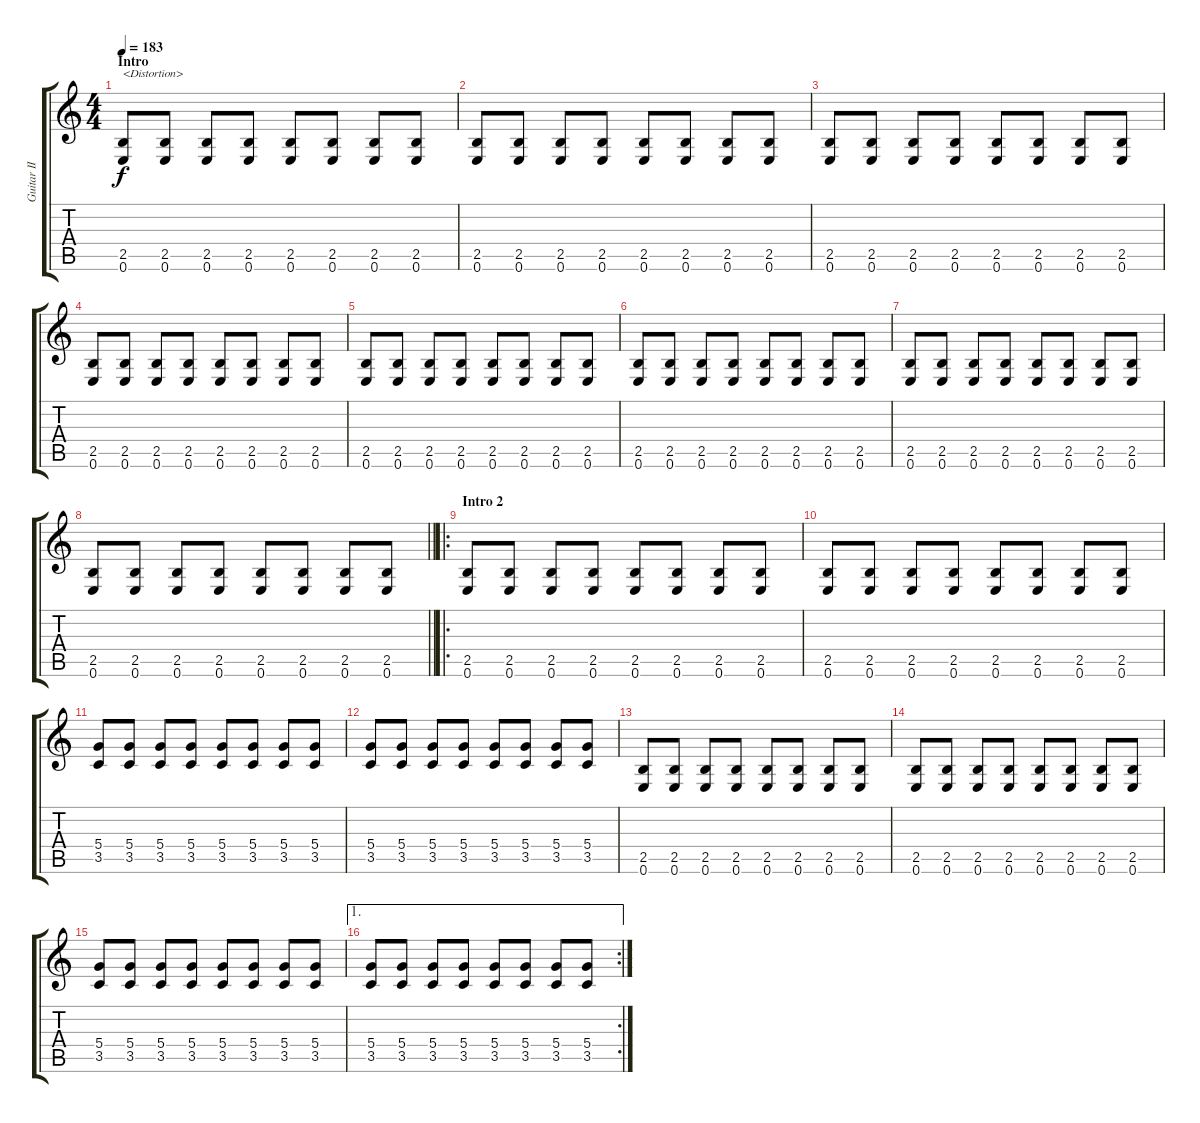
\track ("Guitar II" "Guitar II") {instrument distortionguitar}
\staff {score tabs}
\tuning (E4 B3 G3 D3 A2 E2) {hide}
\ts (4 4)
\section ("" "Intro")
\tempo 183
\clef g2
\ks c
(2.5 0.6).8{txt "<Distortion>" dy f instrument distortionguitar} (2.5 0.6).8 (2.5 0.6).8 (2.5 0.6).8 (2.5 0.6).8 (2.5 0.6).8 (2.5 0.6).8 (2.5 0.6).8 |
(2.5 0.6).8 (2.5 0.6).8 (2.5 0.6).8 (2.5 0.6).8 (2.5 0.6).8 (2.5 0.6).8 (2.5 0.6).8 (2.5 0.6).8 |
(2.5 0.6).8 (2.5 0.6).8 (2.5 0.6).8 (2.5 0.6).8 (2.5 0.6).8 (2.5 0.6).8 (2.5 0.6).8 (2.5 0.6).8 |
(2.5 0.6).8 (2.5 0.6).8 (2.5 0.6).8 (2.5 0.6).8 (2.5 0.6).8 (2.5 0.6).8 (2.5 0.6).8 (2.5 0.6).8 |
(2.5 0.6).8 (2.5 0.6).8 (2.5 0.6).8 (2.5 0.6).8 (2.5 0.6).8 (2.5 0.6).8 (2.5 0.6).8 (2.5 0.6).8 |
(2.5 0.6).8 (2.5 0.6).8 (2.5 0.6).8 (2.5 0.6).8 (2.5 0.6).8 (2.5 0.6).8 (2.5 0.6).8 (2.5 0.6).8 |
(2.5 0.6).8 (2.5 0.6).8 (2.5 0.6).8 (2.5 0.6).8 (2.5 0.6).8 (2.5 0.6).8 (2.5 0.6).8 (2.5 0.6).8 |
\barLineRight lightlight
(2.5 0.6).8 (2.5 0.6).8 (2.5 0.6).8 (2.5 0.6).8 (2.5 0.6).8 (2.5 0.6).8 (2.5 0.6).8 (2.5 0.6).8 |
\ro
\section ("" "Intro 2")
(2.5 0.6).8 (2.5 0.6).8 (2.5 0.6).8 (2.5 0.6).8 (2.5 0.6).8 (2.5 0.6).8 (2.5 0.6).8 (2.5 0.6).8 |
(2.5 0.6).8 (2.5 0.6).8 (2.5 0.6).8 (2.5 0.6).8 (2.5 0.6).8 (2.5 0.6).8 (2.5 0.6).8 (2.5 0.6).8 |
(5.4 3.5).8 (5.4 3.5).8 (5.4 3.5).8 (5.4 3.5).8 (5.4 3.5).8 (5.4 3.5).8 (5.4 3.5).8 (5.4 3.5).8 |
(5.4 3.5).8 (5.4 3.5).8 (5.4 3.5).8 (5.4 3.5).8 (5.4 3.5).8 (5.4 3.5).8 (5.4 3.5).8 (5.4 3.5).8 |
(2.5 0.6).8 (2.5 0.6).8 (2.5 0.6).8 (2.5 0.6).8 (2.5 0.6).8 (2.5 0.6).8 (2.5 0.6).8 (2.5 0.6).8 |
(2.5 0.6).8 (2.5 0.6).8 (2.5 0.6).8 (2.5 0.6).8 (2.5 0.6).8 (2.5 0.6).8 (2.5 0.6).8 (2.5 0.6).8 |
(5.4 3.5).8 (5.4 3.5).8 (5.4 3.5).8 (5.4 3.5).8 (5.4 3.5).8 (5.4 3.5).8 (5.4 3.5).8 (5.4 3.5).8 |
\ae 1
\rc 2
(5.4 3.5).8 (5.4 3.5).8 (5.4 3.5).8 (5.4 3.5).8 (5.4 3.5).8 (5.4 3.5).8 (5.4 3.5).8 (5.4 3.5).8
